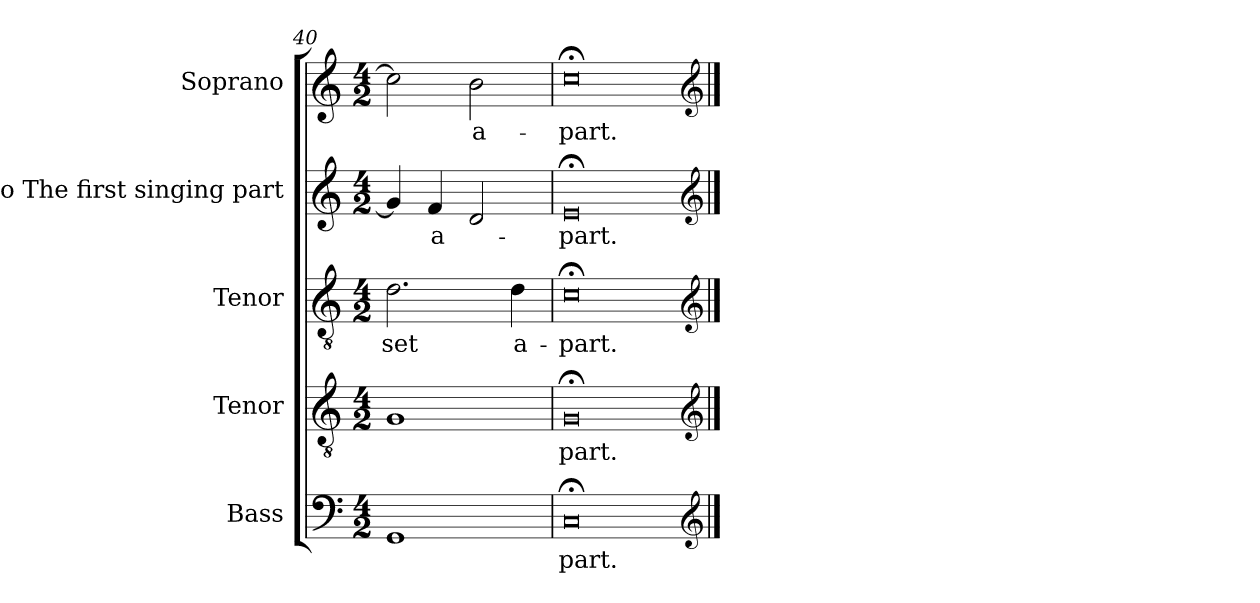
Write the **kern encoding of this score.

**kern	**text	**kern	**text	**kern	**text	**kern	**text	**kern	**text
*part5	*part5	*part4	*part4	*part3	*part3	*part2	*part2	*part1	*part1
*staff5	*staff5	*staff4	*staff4	*staff3	*staff3	*staff2	*staff2	*staff1	*staff1
*I"Bass	*	*I"Tenor	*	*I"Tenor	*	*I"Alto The first singing part	*	*I"Soprano	*
*I'B.	*	*I'T.	*	*	*	*	*	*I'S.	*
*clefF4	*	*clefGv2	*	*clefGv2	*	*clefG2	*	*clefG2	*
*	*	*ITrd7c12	*	*ITrd7c12	*	*ITrd7c12	*	*	*
*k[]	*	*k[]	*	*k[]	*	*k[]	*	*k[]	*
*C:	*	*C:	*	*C:	*	*C:	*	*C:	*
*M4/2	*	*M4/2	*	*M4/2	*	*M4/2	*	*M4/2	*
=40	=40	=40	=40	=40	=40	=40	=40	=40	=40
!	!	!	!	!	!LO:LY:b:color=#000000	!	!	!	!
1GGi	.	1GGi	.	2.Di\	set	4Gi/]	.	2cci\]	.
!	!	!	!	!	!	!	!LO:LY:b:color=#000000	!	!
.	.	.	.	.	.	4Fi/	a-	.	.
!	!	!	!	!	!	!	!	!	!LO:LY:b:color=#000000
.	.	.	.	.	.	2Di/	.	2bi\	a-
!	!	!	!	!	!LO:LY:b:color=#000000	!	!	!	!
.	.	.	.	4Di\	a-	.	.	.	.
=41	=41	=41	=41	=41	=41	=41	=41	=41	=41
!	!LO:LY:b:color=#000000	!	!	!	!	!	!	!	!
!	!	!	!LO:LY:b:color=#000000	!	!	!	!	!	!
!	!	!	!	!	!LO:LY:b:color=#000000	!	!	!	!
!	!	!	!	!	!	!	!LO:LY:b:color=#000000	!	!
!	!	!	!	!	!	!	!	!	!LO:LY:b:color=#000000
0C;i	-part.	0GG;i	-part.	0C;i	-part.	0E;i	-part.	0cc;i	-part.
*clefG2	*	*clefG2	*	*clefG2	*	*clefG2	*	*clefG2	*
==	==	==	==	==	==	==	==	==	==
*-	*-	*-	*-	*-	*-	*-	*-	*-	*-
